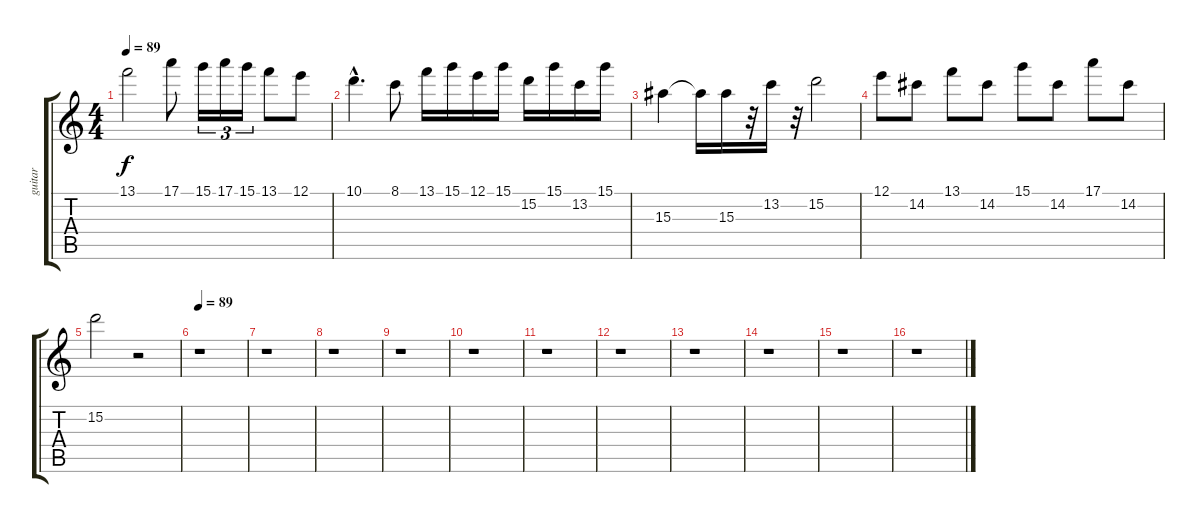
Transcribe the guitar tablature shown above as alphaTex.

\track ("guitar" "guitar") {instrument distortionguitar}
\staff {score tabs}
\tuning (E4 B3 G3 D3 A2 E2) {hide}
\ts (4 4)
\tempo 89
\clef g2
\ks c
13.1.2{dy f} 17.1.8 15.1.16{tu (3 2)} 17.1.16{tu (3 2)} 15.1.16{tu (3 2)} 13.1.8 12.1.8 |
10.1{hac}.4{d} 8.1.8 13.1.16 15.1.16 12.1.16 15.1.16 15.2.16 15.1.16 13.2.16 15.1.16 |
15.3.4 15.3{t}.16 15.3.16 r.32 13.2.16 r.32 15.2.2 |
12.1.8 14.2.8 13.1.8 14.2.8 15.1.8 14.2.8 17.1.8 14.2.8 |
15.2.2 r.2 |
\tempo 89
r.1 |
r.1 |
r.1 |
r.1 |
r.1 |
r.1 |
r.1 |
r.1 |
r.1 |
r.1 |
r.1
